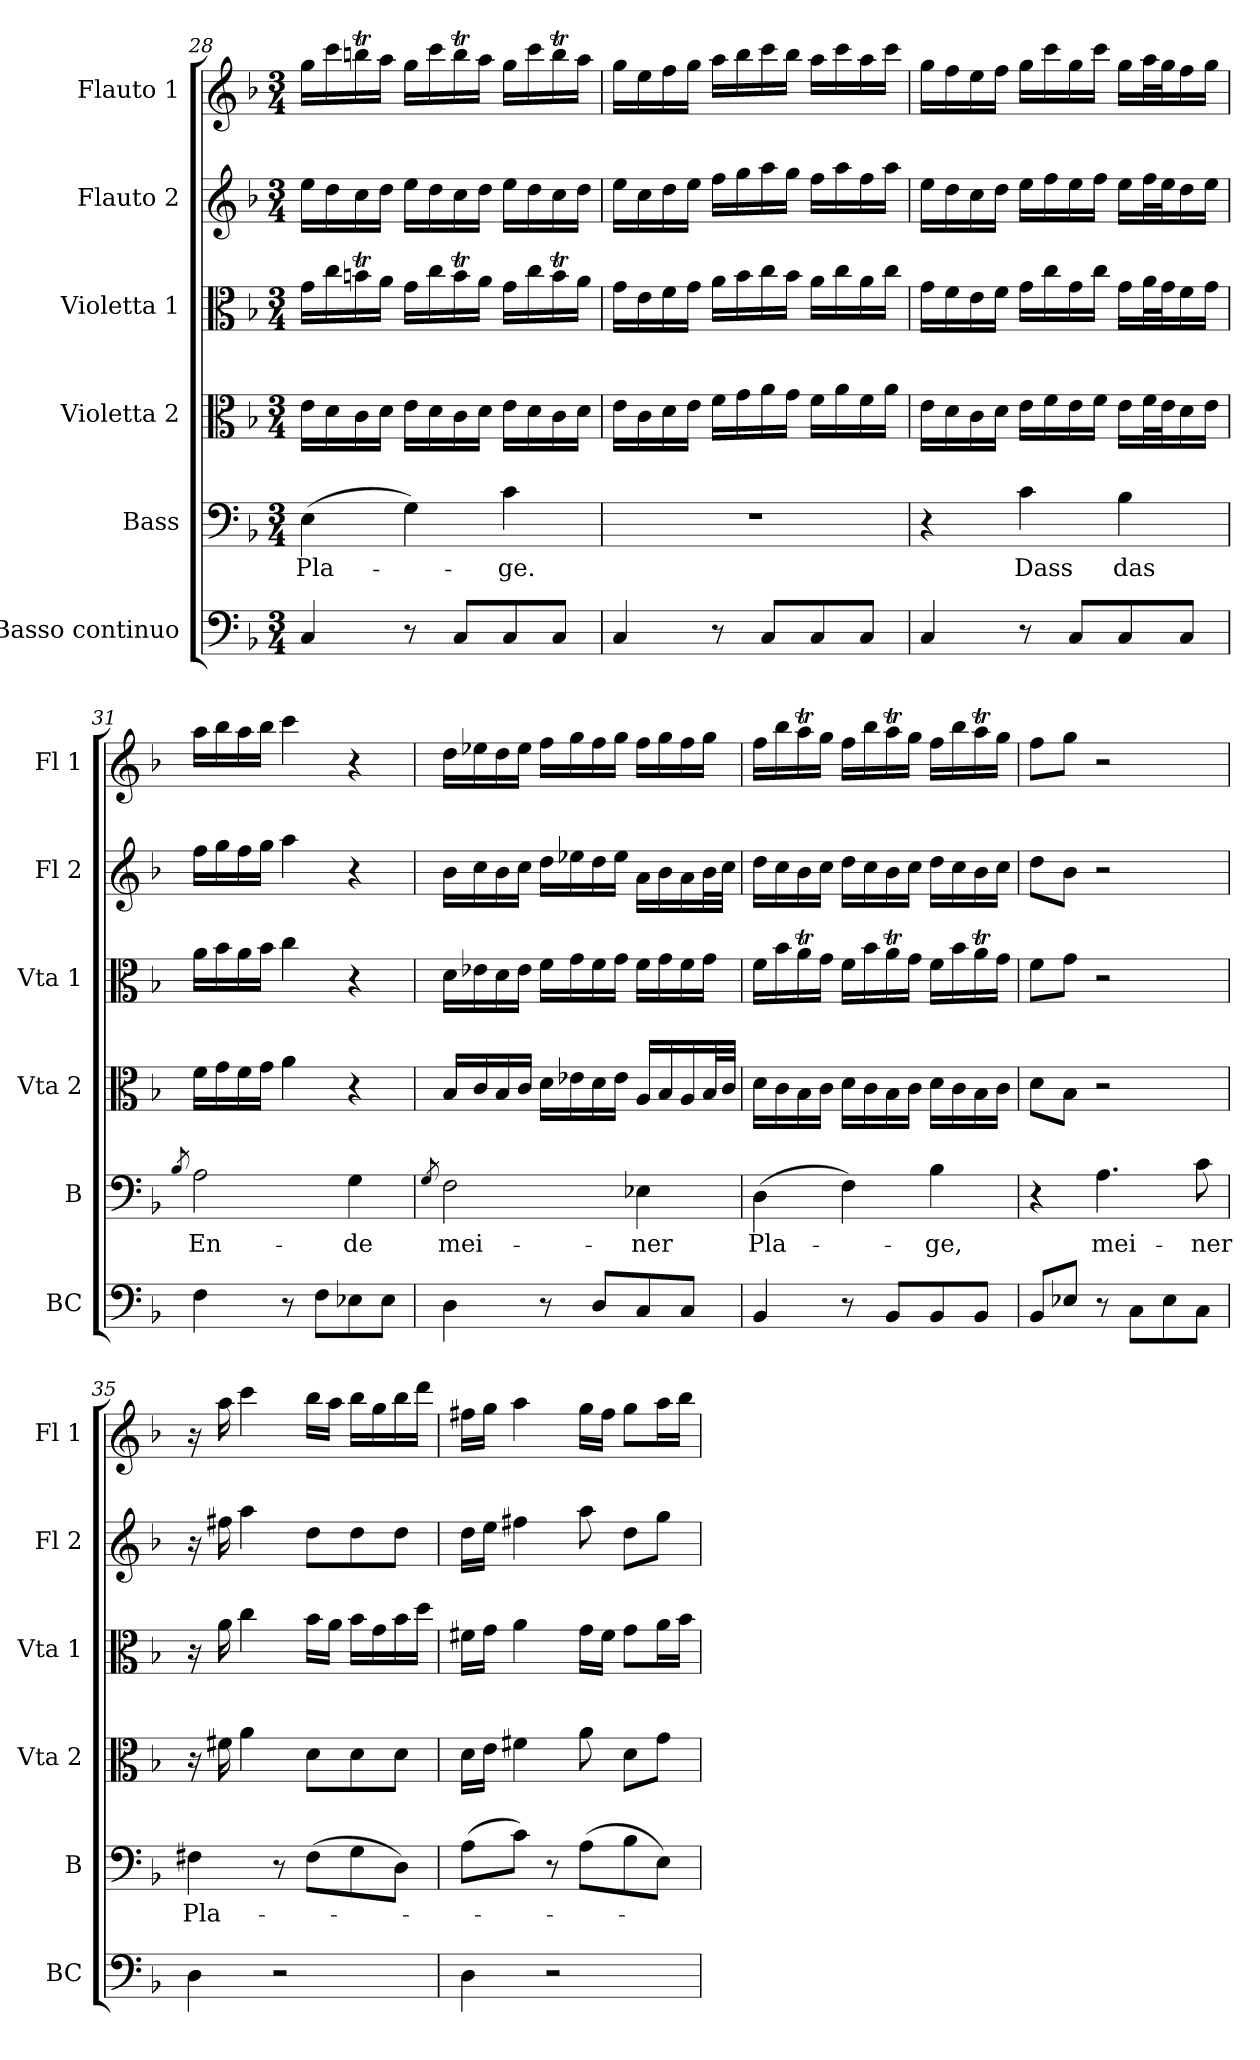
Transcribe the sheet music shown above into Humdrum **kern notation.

**kern	**kern	**text	**kern	**kern	**kern	**kern
*part6	*part5	*part5	*part4	*part3	*part2	*part1
*staff6	*staff5	*staff5	*staff4	*staff3	*staff2	*staff1
*I"Basso continuo	*I"Bass	*	*I"Violetta 2	*I"Violetta 1	*I"Flauto 2	*I"Flauto 1
*I'BC	*I'B	*	*I'Vta 2	*I'Vta 1	*I'Fl 2	*I'Fl 1
!!LO:LB:g=z
*clefF4	*clefF4	*	*clefC3	*clefC3	*clefG2	*clefG2
*ITrd7c12	*	*	*	*	*	*
*k[b-]	*k[b-]	*	*k[b-]	*k[b-]	*k[b-]	*k[b-]
*F:	*F:	*	*F:	*F:	*F:	*F:
*M3/4	*M3/4	*	*M3/4	*M3/4	*M3/4	*M3/4
=28	=28	=28	=28	=28	=28	=28
!	!	!LO:LY:b	!	!	!	!
4CC/	(>4E\	Pla-	16e\LL	16g\LL	16ee\LL	16gg\LL
.	.	.	16d\	16cc\	16dd\	16ccc\
.	.	.	16c\	16bnt\	16cc\	16bbnt\
.	.	.	16d\JJ	16a\JJ	16dd\JJ	16aa\JJ
8r	4G\)	.	16e\LL	16g\LL	16ee\LL	16gg\LL
.	.	.	16d\	16cc\	16dd\	16ccc\
8CC/L	.	.	16c\	16bt\	16cc\	16bbt\
.	.	.	16d\JJ	16a\JJ	16dd\JJ	16aa\JJ
!	!	!LO:LY:b	!	!	!	!
8CC/	4c\	-ge.	16e\LL	16g\LL	16ee\LL	16gg\LL
.	.	.	16d\	16cc\	16dd\	16ccc\
8CC/J	.	.	16c\	16bt\	16cc\	16bbt\
.	.	.	16d\JJ	16a\JJ	16dd\JJ	16aa\JJ
=29	=29	=29	=29	=29	=29	=29
4CC/	2.r	.	16e\LL	16g\LL	16ee\LL	16gg\LL
.	.	.	16c\	16e\	16cc\	16ee\
.	.	.	16d\	16f\	16dd\	16ff\
.	.	.	16e\JJ	16g\JJ	16ee\JJ	16gg\JJ
8r	.	.	16f\LL	16a\LL	16ff\LL	16aa\LL
.	.	.	16g\	16b-i\	16gg\	16bb-i\
8CC/L	.	.	16a\	16cc\	16aa\	16ccc\
.	.	.	16g\JJ	16b-\JJ	16gg\JJ	16bb-\JJ
8CC/	.	.	16f\LL	16a\LL	16ff\LL	16aa\LL
.	.	.	16a\	16cc\	16aa\	16ccc\
8CC/J	.	.	16f\	16a\	16ff\	16aa\
.	.	.	16a\JJ	16cc\JJ	16aa\JJ	16ccc\JJ
=30	=30	=30	=30	=30	=30	=30
4CC/	4r	.	16e\LL	16g\LL	16ee\LL	16gg\LL
.	.	.	16d\	16f\	16dd\	16ff\
.	.	.	16c\	16e\	16cc\	16ee\
.	.	.	16d\JJ	16f\JJ	16dd\JJ	16ff\JJ
!	!	!LO:LY:b	!	!	!	!
8r	4c\	Dass	16e\LL	16g\LL	16ee\LL	16gg\LL
.	.	.	16f\	16cc\	16ff\	16ccc\
8CC/L	.	.	16e\	16g\	16ee\	16gg\
.	.	.	16f\JJ	16cc\JJ	16ff\JJ	16ccc\JJ
!	!	!LO:LY:b	!	!	!	!
8CC/	4B-\	das	16e\LL	16g\LL	16ee\LL	16gg\LL
.	.	.	32f\L	32a\L	32ff\L	32aa\L
.	.	.	32e\J	32g\J	32ee\J	32gg\J
8CC/J	.	.	16d\	16f\	16dd\	16ff\
.	.	.	16e\JJ	16g\JJ	16ee\JJ	16gg\JJ
=31	=31	=31	=31	=31	=31	=31
.	8qB-!/	.	.	.	.	.
!	!	!LO:LY:b	!	!	!	!
4FF\	2A\	En-	16f\LL	16a\LL	16ff\LL	16aa\LL
.	.	.	16g\	16b-\	16gg\	16bb-\
.	.	.	16f\	16a\	16ff\	16aa\
.	.	.	16g\JJ	16b-\JJ	16gg\JJ	16bb-\JJ
8r	.	.	4a\	4cc\	4aa\	4ccc\
8FF\L	.	.	.	.	.	.
!	!	!LO:LY:b	!	!	!	!
8EE-X\	4G\	-de	4r	4r	4r	4r
8EE-\J	.	.	.	.	.	.
=32	=32	=32	=32	=32	=32	=32
.	8qG!/	.	.	.	.	.
!	!	!LO:LY:b	!	!	!	!
4DD\	2F\	mei-	16B-/LL	16d\LL	16b-\LL	16dd\LL
.	.	.	16c/	16e-X\	16cc\	16ee-X\
.	.	.	16B-/	16d\	16b-\	16dd\
.	.	.	16c/JJ	16e-\JJ	16cc\JJ	16ee-\JJ
8r	.	.	16d\LL	16f\LL	16dd\LL	16ff\LL
.	.	.	16e-X\	16g\	16ee-X\	16gg\
8DD/L	.	.	16d\	16f\	16dd\	16ff\
.	.	.	16e-\JJ	16g\JJ	16ee-\JJ	16gg\JJ
!	!	!LO:LY:b	!	!	!	!
8CC/	4E-X\	-ner	16A/LL	16f\LL	16a\LL	16ff\LL
.	.	.	16B-/	16g\	16b-\	16gg\
8CC/J	.	.	16A/	16f\	16a\	16ff\
.	.	.	32B-/L	16g\JJ	32b-\L	16gg\JJ
.	.	.	32c/JJJ	.	32cc\JJJ	.
!!LO:PB:g=z
=33	=33	=33	=33	=33	=33	=33
!	!	!LO:LY:b	!	!	!	!
4BBB-/	(>4D\	Pla-	16d\LL	16f\LL	16dd\LL	16ff\LL
.	.	.	16c\	16b-\	16cc\	16bb-\
.	.	.	16B-\	16at\	16b-\	16aat\
.	.	.	16c\JJ	16g\JJ	16cc\JJ	16gg\JJ
8r	4F\)	.	16d\LL	16f\LL	16dd\LL	16ff\LL
.	.	.	16c\	16b-\	16cc\	16bb-\
8BBB-/L	.	.	16B-\	16at\	16b-\	16aat\
.	.	.	16c\JJ	16g\JJ	16cc\JJ	16gg\JJ
!	!	!LO:LY:b	!	!	!	!
8BBB-/	4B-\	-ge,	16d\LL	16f\LL	16dd\LL	16ff\LL
.	.	.	16c\	16b-\	16cc\	16bb-\
8BBB-/J	.	.	16B-\	16at\	16b-\	16aat\
.	.	.	16c\JJ	16g\JJ	16cc\JJ	16gg\JJ
=34	=34	=34	=34	=34	=34	=34
8BBB-/L	4r	.	8d\L	8f\L	8dd\L	8ff\L
8EE-X/J	.	.	8B-\J	8g\J	8b-\J	8gg\J
!	!	!LO:LY:b	!	!	!	!
8r	4.A\	mei-	2r	2r	2r	2r
8CC\L	.	.	.	.	.	.
8EE-\	.	.	.	.	.	.
!	!	!LO:LY:b	!	!	!	!
8CC\J	8c\	-ner	.	.	.	.
=35	=35	=35	=35	=35	=35	=35
!	!	!LO:LY:b	!	!	!	!
4DD\	4F#X\	Pla-	16r	16r	16r	16r
.	.	.	16f#X\	16a\	16ff#X\	16aa\
.	.	.	4a\	4cc\	4aa\	4ccc\
2r	8r	.	.	.	.	.
.	(>8F#\L	.	8d\L	16b-\LL	8dd\L	16bb-\LL
.	.	.	.	16a\JJ	.	16aa\JJ
.	8G\	.	8d\	16b-\LL	8dd\	16bb-\LL
.	.	.	.	16g\	.	16gg\
.	8D\J)	.	8d\J	16b-\	8dd\J	16bb-\
.	.	.	.	16dd\JJ	.	16ddd\JJ
=36	=36	=36	=36	=36	=36	=36
4DD\	(>8A\L	.	16d\LL	16f#X\LL	16dd\LL	16ff#X\LL
.	.	.	16e\JJ	16g\JJ	16ee\JJ	16gg\JJ
.	8c\J)	.	4f#X\	4a\	4ff#X\	4aa\
2r	8r	.	.	.	.	.
.	(>8A\L	.	8a\	16g\LL	8aa\	16gg\LL
.	.	.	.	16f#\JJ	.	16ff#\JJ
.	8B-\	.	8d\L	8g\L	8dd\L	8gg\L
.	8E\J)	.	8g\J	16a\L	8gg\J	16aa\L
.	.	.	.	16b-\JJ	.	16bb-\JJ
=	=	=	=	=	=	=
*-	*-	*-	*-	*-	*-	*-
